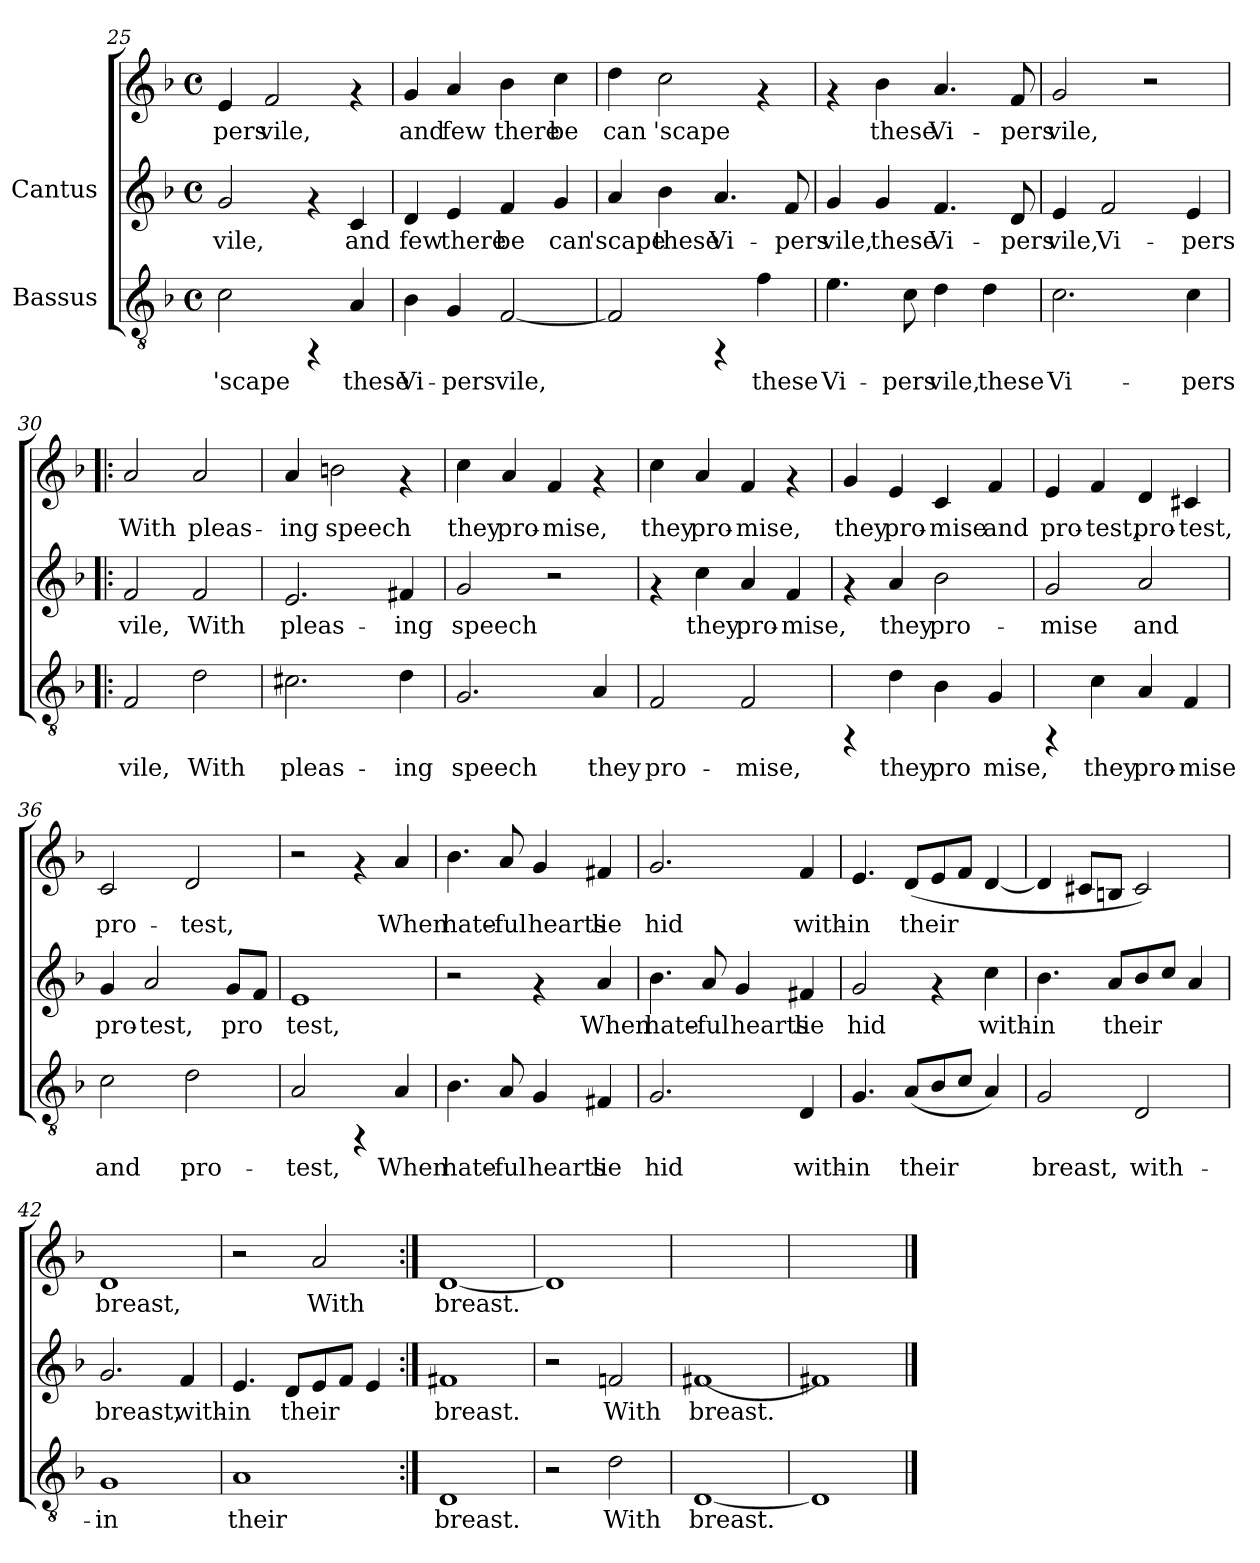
**kern	**text	**kern	**text	**kern	**text
*part2	*part2	*part1	*part1	*part1	*part1
*staff3	*staff3	*staff2	*staff2	*staff1	*staff1
*I"Bassus	*	*I"Cantus	*	*	*
!!LO:LB:g=z
*clefGv2	*	*clefG2	*	*clefG2	*
*k[b-]	*	*k[b-]	*	*k[b-]	*
*F:	*	*F:	*	*F:	*
*M4/4	*	*M4/4	*	*M4/4	*
*met(c)	*	*met(c)	*	*met(c)	*
=25	=25	=25	=25	=25	=25
!	!LO:LY:b:cj	!	!LO:LY:b:cj	!	!LO:LY:b:cj
2c\	'scape	2g/	vile,	4e/	pers
!	!	!	!	!	!LO:LY:b:cj
.	.	.	.	2f/	vile,
4rFF	.	4rf	.	.	.
!	!LO:LY:b:cj	!	!LO:LY:b:cj	!	!
4A/	these	4c/	and	4rf	.
!!LO:LB:g=z
=26	=26	=26	=26	=26	=26
!	!LO:LY:b:cj	!	!LO:LY:b:cj	!	!LO:LY:b:cj
4B-\	Vi-	4d/	few	4g/	and
!	!LO:LY:b:cj	!	!LO:LY:b:cj	!	!LO:LY:b:cj
4G/	-pers	4e/	there	4a/	few
!	!LO:LY:b:cj	!	!LO:LY:b:cj	!	!LO:LY:b:cj
[<2F/	vile,	4f/	be	4b-\	there
!	!	!	!LO:LY:b:cj	!	!LO:LY:b:cj
.	.	4g/	can	4cc\	be
!!LO:PB:g=z
=27	=27	=27	=27	=27	=27
!	!LO:LY:b:cj	!	!LO:LY:b:cj	!	!LO:LY:b:cj
2F/]	.	4a/	'scape	4dd\	can
!	!	!	!LO:LY:b:cj	!	!LO:LY:b:cj
.	.	4b-\	these	2cc\	'scape
!	!	!	!LO:LY:b:cj	!	!
4rFF	.	4.a/	Vi-	.	.
!	!LO:LY:b:cj	!	!	!	!
4f\	these	.	.	4rf	.
!	!	!	!LO:LY:b:cj	!	!
.	.	8f/	-pers	.	.
!!LO:LB:g=z
=28	=28	=28	=28	=28	=28
!	!LO:LY:b:cj	!	!LO:LY:b:cj	!	!
4.e\	Vi-	4g/	vile,	4rf	.
!	!	!	!LO:LY:b:cj	!	!LO:LY:b:cj
.	.	4g/	these	4b-\	these
!	!LO:LY:b:cj	!	!	!	!
8c\	-pers	.	.	.	.
!	!LO:LY:b:cj	!	!LO:LY:b:cj	!	!LO:LY:b:cj
4d\	vile,	4.f/	Vi-	4.a/	Vi-
!	!LO:LY:b:cj	!	!	!	!
4d\	these	.	.	.	.
!	!	!	!LO:LY:b:cj	!	!LO:LY:b:cj
.	.	8d/	-pers	8f/	-pers
!!LO:LB:g=z
=29	=29	=29	=29	=29	=29
!	!LO:LY:b:cj	!	!LO:LY:b:cj	!	!LO:LY:b:cj
2.c\	Vi-	4e/	vile,	2g/	vile,
!	!	!	!LO:LY:b:cj	!	!
.	.	2f/	Vi-	.	.
.	.	.	.	2r	.
!	!LO:LY:b:cj	!	!LO:LY:b:cj	!	!
4c\	-pers	4e/	-pers	.	.
!!LO:LB:g=z
=30!|:	=30!|:	=30!|:	=30!|:	=30!|:	=30!|:
!	!LO:LY:b:cj	!	!LO:LY:b:cj	!	!LO:LY:b:cj
2F/	vile,	2f/	-vile,	2a/	With
!	!LO:LY:b:cj	!	!LO:LY:b:cj	!	!LO:LY:b:cj
2d\	With	2f/	With	2a/	pleas-
=31	=31	=31	=31	=31	=31
!	!LO:LY:b:cj	!	!LO:LY:b:cj	!	!LO:LY:b:cj
2.c#X\	pleas-	2.e/	pleas-	4a/	ing
!	!	!	!	!	!LO:LY:b:cj
.	.	.	.	2bn\	speech
!	!LO:LY:b:cj	!	!LO:LY:b:cj	!	!
4d\	-ing	4f#X/	-ing	4rf	.
=32	=32	=32	=32	=32	=32
!	!LO:LY:b:cj	!	!LO:LY:b:cj	!	!LO:LY:b:cj
2.G/	speech	2g/	speech	4cc\	they
!	!	!	!	!	!LO:LY:b:cj
.	.	.	.	4a/	pro-
!	!	!	!	!	!LO:LY:b:cj
.	.	2r	.	4f/	-mise,
!	!LO:LY:b:cj	!	!	!	!
4A/	they	.	.	4rf	.
=33	=33	=33	=33	=33	=33
!	!LO:LY:b:cj	!	!	!	!LO:LY:b:cj
2F/	pro-	4rf	.	4cc\	they
!	!	!	!LO:LY:b:cj	!	!LO:LY:b:cj
.	.	4cc\	they	4a/	pro-
!	!LO:LY:b:cj	!	!LO:LY:b:cj	!	!LO:LY:b:cj
2F/	-mise,	4a/	pro-	4f/	-mise,
!	!	!	!LO:LY:b:cj	!	!
.	.	4f/	-mise,	4rf	.
=34	=34	=34	=34	=34	=34
!	!	!	!	!	!LO:LY:b:cj
4rFF	.	4rf	.	4g/	they
!	!LO:LY:b:cj	!	!LO:LY:b:cj	!	!LO:LY:b:cj
4d\	they	4a/	they	4e/	pro-
!	!LO:LY:b:cj	!	!LO:LY:b:cj	!	!LO:LY:b:cj
4B-\	pro	2b-\	pro-	4c/	-mise
!	!LO:LY:b:cj	!	!	!	!LO:LY:b:cj
4G/	mise,	.	.	4f/	and
!!LO:LB:g=z
=35	=35	=35	=35	=35	=35
!	!	!	!LO:LY:b:cj	!	!LO:LY:b:cj
4rFF	.	2g/	mise	4e/	-pro-
!	!LO:LY:b:cj	!	!	!	!LO:LY:b:cj
4c\	they	.	.	4f/	-test,
!	!LO:LY:b:cj	!	!LO:LY:b:cj	!	!LO:LY:b:cj
4A/	pro-	2a/	and	4d/	pro-
!	!LO:LY:b:cj	!	!	!	!LO:LY:b:cj
4F/	-mise	.	.	4c#X/	-test,
=36	=36	=36	=36	=36	=36
!	!LO:LY:b:cj	!	!LO:LY:b:cj	!	!LO:LY:b:cj
2c\	and	4g/	pro-	2c/	pro-
!	!	!	!LO:LY:b:cj	!	!
.	.	2a/	-test,	.	.
!	!LO:LY:b:cj	!	!	!	!LO:LY:b:cj
2d\	pro-	.	.	2d/	-test,
!	!	!	!LO:LY:b:cj	!	!
.	.	8g/L	pro-	.	.
!	!	!	!LO:LY:b:cj	!	!
.	.	8f/J	--	.	.
=37	=37	=37	=37	=37	=37
!	!LO:LY:b:cj	!	!LO:LY:b:cj	!	!
2A/	-test,	1e	test,	2r	.
4rFF	.	.	.	4rf	.
!	!LO:LY:b:cj	!	!	!	!LO:LY:b:cj
4A/	When	.	.	4a/	-When
=38	=38	=38	=38	=38	=38
!	!LO:LY:b:cj	!	!	!	!LO:LY:b:cj
4.B-\	hate-	2r	.	4.b-\	hate-
!	!LO:LY:b:cj	!	!	!	!LO:LY:b:cj
8A/	-ful	.	.	8a/	-ful
!	!LO:LY:b:cj	!	!	!	!LO:LY:b:cj
4G/	hearts	4rf	.	4g/	hearts
!	!LO:LY:b:cj	!	!LO:LY:b:cj	!	!LO:LY:b:cj
4F#X/	lie	4a/	When	4f#X/	lie
!!LO:PB:g=z
=39	=39	=39	=39	=39	=39
!	!LO:LY:b:cj	!	!LO:LY:b:cj	!	!LO:LY:b:cj
2.G/	hid	4.b-\	-hate-	2.g/	hid
!	!	!	!LO:LY:b:cj	!	!
.	.	8a/	-ful	.	.
!	!	!	!LO:LY:b:cj	!	!
.	.	4g/	hearts	.	.
!	!LO:LY:b:cj	!	!LO:LY:b:cj	!	!LO:LY:b:cj
4D/	with-	4f#X/	lie	4f/	with-
=40	=40	=40	=40	=40	=40
!	!LO:LY:b:cj	!	!LO:LY:b:cj	!	!LO:LY:b:cj
4.G/	-in	2g/	hid	4.e/	in
!	!LO:LY:b:cj	!	!	!	!LO:LY:b:cj
(<8A/L	their	.	.	(<8d/L	their
!	!LO:LY:b:cj	!	!	!	!LO:LY:b:cj
8B-/	.	4rf	.	8e/	.
!	!LO:LY:b:cj	!	!	!	!LO:LY:b:cj
8c/J	.	.	.	8f/J	.
!	!LO:LY:b:cj	!	!LO:LY:b:cj	!	!LO:LY:b:cj
4A/)	.	4cc\	with-	[<4d/	.
=41	=41	=41	=41	=41	=41
!	!LO:LY:b:cj	!	!LO:LY:b:cj	!	!
2G/	breast,	4.b-\	-in	4d/]	.
.	.	.	.	8c#X/L	.
!	!	!	!LO:LY:b:cj	!	!
.	.	8a/L	their	8Bn/J	.
!	!LO:LY:b:cj	!	!LO:LY:b:cj	!	!
2D/	with-	8b-/	.	2c#/)	.
!	!	!	!LO:LY:b:cj	!	!
.	.	8cc/J	.	.	.
!	!	!	!LO:LY:b:cj	!	!
.	.	4a/	.	.	.
=42	=42	=42	=42	=42	=42
!	!LO:LY:b:cj	!	!LO:LY:b:cj	!	!LO:LY:b:cj
1G	-in	2.g/	breast,	1d	breast,
!	!	!	!LO:LY:b:cj	!	!
.	.	4f/	with-	.	.
=43	=43	=43	=43	=43	=43
!	!LO:LY:b:cj	!	!LO:LY:b:cj	!	!
1A	their	4.e/	in	2r	.
!	!	!	!LO:LY:b:cj	!	!
.	.	8d/L	their	.	.
!	!	!	!LO:LY:b:cj	!	!LO:LY:b:cj
.	.	8e/	.	2a/	-With
!	!	!	!LO:LY:b:cj	!	!
.	.	8f/J	.	.	.
!	!	!	!LO:LY:b:cj	!	!
.	.	4e/	.	.	.
!!LO:LB:g=z
=44:|!	=44:|!	=44:|!	=44:|!	=44:|!	=44:|!
!	!LO:LY:b:cj	!	!LO:LY:b:cj	!	!LO:LY:b:cj
1D	breast.	1f#X	breast.	[<1d	breast.
=45	=45	=45	=45	=45	=45
2r	.	2r	.	1d]	.
!	!LO:LY:b:cj	!	!LO:LY:b:cj	!	!
2d\	With	2fn/	With	.	.
=46	=46	=46	=46	=46	=46
!	!LO:LY:b:cj	!	!LO:LY:b:cj	!	!
[<1D	breast.	[<1f#X	breast.	1ryy	.
=47	=47	=47	=47	=47	=47
1D]	.	1f#X]	.	1ryy	.
==	==	==	==	==	==
*-	*-	*-	*-	*-	*-
